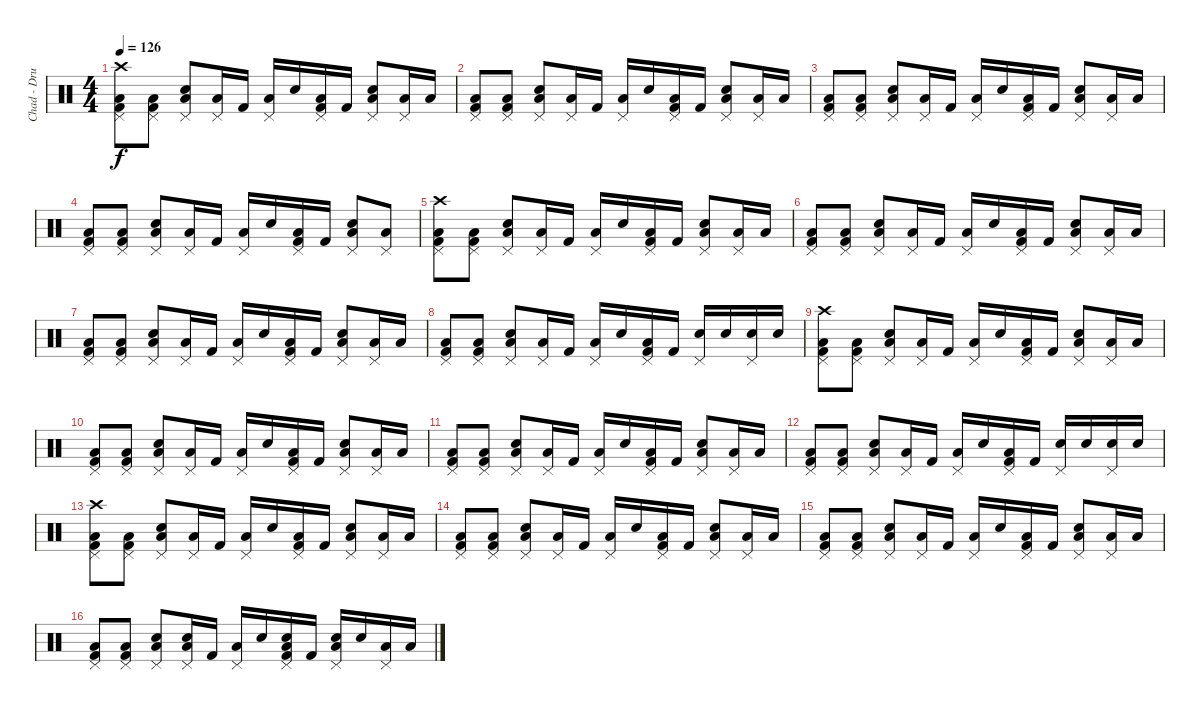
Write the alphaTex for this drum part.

\track ("Chad - Drums" "Chad - Dru") {instrument percussion}
\staff {score}
\articulation defaults
\ts (4 4)
\tempo 126
\clef neutral
\ks c
("Crash high (hit)" "Pedal Hi-Hat (hit)" "Low Floor Tom (hit)" "Kick (hit) 2").8{dy f} ("Pedal Hi-Hat (hit)" "Low Floor Tom (hit)" "Kick (hit) 2").8 ("Pedal Hi-Hat (hit)" "Low Floor Tom (hit)" "Snare (hit) 2").8 ("Pedal Hi-Hat (hit)" "Low Floor Tom (hit)").16 "Kick (hit) 2".16 ("Pedal Hi-Hat (hit)" "Low Floor Tom (hit)").16 "Snare (hit) 2".16 ("Pedal Hi-Hat (hit)" "Low Floor Tom (hit)" "Kick (hit) 2").16 "Kick (hit) 2".16 ("Pedal Hi-Hat (hit)" "Low Floor Tom (hit)" "Snare (hit) 2").8 ("Pedal Hi-Hat (hit)" "Low Floor Tom (hit)").16 "Low Floor Tom (hit)".16 |
("Pedal Hi-Hat (hit)" "Low Floor Tom (hit)" "Kick (hit) 2").8 ("Pedal Hi-Hat (hit)" "Low Floor Tom (hit)" "Kick (hit) 2").8 ("Pedal Hi-Hat (hit)" "Low Floor Tom (hit)" "Snare (hit) 2").8 ("Pedal Hi-Hat (hit)" "Low Floor Tom (hit)").16 "Kick (hit) 2".16 ("Pedal Hi-Hat (hit)" "Low Floor Tom (hit)").16 "Snare (hit) 2".16 ("Pedal Hi-Hat (hit)" "Low Floor Tom (hit)" "Kick (hit) 2").16 "Kick (hit) 2".16 ("Pedal Hi-Hat (hit)" "Low Floor Tom (hit)" "Snare (hit) 2").8 ("Pedal Hi-Hat (hit)" "Low Floor Tom (hit)").16 "Low Floor Tom (hit)".16 |
("Pedal Hi-Hat (hit)" "Low Floor Tom (hit)" "Kick (hit) 2").8 ("Pedal Hi-Hat (hit)" "Low Floor Tom (hit)" "Kick (hit) 2").8 ("Pedal Hi-Hat (hit)" "Low Floor Tom (hit)" "Snare (hit) 2").8 ("Pedal Hi-Hat (hit)" "Low Floor Tom (hit)").16 "Kick (hit) 2".16 ("Pedal Hi-Hat (hit)" "Low Floor Tom (hit)").16 "Snare (hit) 2".16 ("Pedal Hi-Hat (hit)" "Low Floor Tom (hit)" "Kick (hit) 2").16 "Kick (hit) 2".16 ("Pedal Hi-Hat (hit)" "Low Floor Tom (hit)" "Snare (hit) 2").8 ("Pedal Hi-Hat (hit)" "Low Floor Tom (hit)").16 "Low Floor Tom (hit)".16 |
("Pedal Hi-Hat (hit)" "Low Floor Tom (hit)" "Kick (hit) 2").8 ("Pedal Hi-Hat (hit)" "Low Floor Tom (hit)" "Kick (hit) 2").8 ("Pedal Hi-Hat (hit)" "Low Floor Tom (hit)" "Snare (hit) 2").8 ("Pedal Hi-Hat (hit)" "Low Floor Tom (hit)").16 "Kick (hit) 2".16 ("Pedal Hi-Hat (hit)" "Low Floor Tom (hit)").16 "Snare (hit) 2".16 ("Pedal Hi-Hat (hit)" "Low Floor Tom (hit)" "Kick (hit) 2").16 "Kick (hit) 2".16 ("Pedal Hi-Hat (hit)" "Low Floor Tom (hit)" "Snare (hit) 2").8 ("Pedal Hi-Hat (hit)" "Low Floor Tom (hit)").8 |
("Crash high (hit)" "Pedal Hi-Hat (hit)" "Low Floor Tom (hit)" "Kick (hit) 2").8 ("Pedal Hi-Hat (hit)" "Low Floor Tom (hit)" "Kick (hit) 2").8 ("Pedal Hi-Hat (hit)" "Low Floor Tom (hit)" "Snare (hit) 2").8 ("Pedal Hi-Hat (hit)" "Low Floor Tom (hit)").16 "Kick (hit) 2".16 ("Pedal Hi-Hat (hit)" "Low Floor Tom (hit)").16 "Snare (hit) 2".16 ("Pedal Hi-Hat (hit)" "Low Floor Tom (hit)" "Kick (hit) 2").16 "Kick (hit) 2".16 ("Pedal Hi-Hat (hit)" "Low Floor Tom (hit)" "Snare (hit) 2").8 ("Pedal Hi-Hat (hit)" "Low Floor Tom (hit)").16 "Low Floor Tom (hit)".16 |
("Pedal Hi-Hat (hit)" "Low Floor Tom (hit)" "Kick (hit) 2").8 ("Pedal Hi-Hat (hit)" "Low Floor Tom (hit)" "Kick (hit) 2").8 ("Pedal Hi-Hat (hit)" "Low Floor Tom (hit)" "Snare (hit) 2").8 ("Pedal Hi-Hat (hit)" "Low Floor Tom (hit)").16 "Kick (hit) 2".16 ("Pedal Hi-Hat (hit)" "Low Floor Tom (hit)").16 "Snare (hit) 2".16 ("Pedal Hi-Hat (hit)" "Low Floor Tom (hit)" "Kick (hit) 2").16 "Kick (hit) 2".16 ("Pedal Hi-Hat (hit)" "Low Floor Tom (hit)" "Snare (hit) 2").8 ("Pedal Hi-Hat (hit)" "Low Floor Tom (hit)").16 "Low Floor Tom (hit)".16 |
("Pedal Hi-Hat (hit)" "Low Floor Tom (hit)" "Kick (hit) 2").8 ("Pedal Hi-Hat (hit)" "Low Floor Tom (hit)" "Kick (hit) 2").8 ("Pedal Hi-Hat (hit)" "Low Floor Tom (hit)" "Snare (hit) 2").8 ("Pedal Hi-Hat (hit)" "Low Floor Tom (hit)").16 "Kick (hit) 2".16 ("Pedal Hi-Hat (hit)" "Low Floor Tom (hit)").16 "Snare (hit) 2".16 ("Pedal Hi-Hat (hit)" "Low Floor Tom (hit)" "Kick (hit) 2").16 "Kick (hit) 2".16 ("Pedal Hi-Hat (hit)" "Low Floor Tom (hit)" "Snare (hit) 2").8 ("Pedal Hi-Hat (hit)" "Low Floor Tom (hit)").16 "Low Floor Tom (hit)".16 |
("Pedal Hi-Hat (hit)" "Low Floor Tom (hit)" "Kick (hit) 2").8 ("Pedal Hi-Hat (hit)" "Low Floor Tom (hit)" "Kick (hit) 2").8 ("Pedal Hi-Hat (hit)" "Low Floor Tom (hit)" "Snare (hit) 2").8 ("Pedal Hi-Hat (hit)" "Low Floor Tom (hit)").16 "Kick (hit) 2".16 ("Pedal Hi-Hat (hit)" "Low Floor Tom (hit)").16 "Snare (hit) 2".16 ("Pedal Hi-Hat (hit)" "Low Floor Tom (hit)" "Kick (hit) 2").16 "Kick (hit) 2".16 ("Pedal Hi-Hat (hit)" "Snare (hit) 2").16 "Snare (hit) 2".16 ("Pedal Hi-Hat (hit)" "Snare (hit) 2").16 "Snare (hit) 2".16 |
("Crash high (hit)" "Pedal Hi-Hat (hit)" "Low Floor Tom (hit)" "Kick (hit) 2").8 ("Pedal Hi-Hat (hit)" "Low Floor Tom (hit)" "Kick (hit) 2").8 ("Pedal Hi-Hat (hit)" "Low Floor Tom (hit)" "Snare (hit) 2").8 ("Pedal Hi-Hat (hit)" "Low Floor Tom (hit)").16 "Kick (hit) 2".16 ("Pedal Hi-Hat (hit)" "Low Floor Tom (hit)").16 "Snare (hit) 2".16 ("Pedal Hi-Hat (hit)" "Low Floor Tom (hit)" "Kick (hit) 2").16 "Kick (hit) 2".16 ("Pedal Hi-Hat (hit)" "Low Floor Tom (hit)" "Snare (hit) 2").8 ("Pedal Hi-Hat (hit)" "Low Floor Tom (hit)").16 "Low Floor Tom (hit)".16 |
("Pedal Hi-Hat (hit)" "Low Floor Tom (hit)" "Kick (hit) 2").8 ("Pedal Hi-Hat (hit)" "Low Floor Tom (hit)" "Kick (hit) 2").8 ("Pedal Hi-Hat (hit)" "Low Floor Tom (hit)" "Snare (hit) 2").8 ("Pedal Hi-Hat (hit)" "Low Floor Tom (hit)").16 "Kick (hit) 2".16 ("Pedal Hi-Hat (hit)" "Low Floor Tom (hit)").16 "Snare (hit) 2".16 ("Pedal Hi-Hat (hit)" "Low Floor Tom (hit)" "Kick (hit) 2").16 "Kick (hit) 2".16 ("Pedal Hi-Hat (hit)" "Low Floor Tom (hit)" "Snare (hit) 2").8 ("Pedal Hi-Hat (hit)" "Low Floor Tom (hit)").16 "Low Floor Tom (hit)".16 |
("Pedal Hi-Hat (hit)" "Low Floor Tom (hit)" "Kick (hit) 2").8 ("Pedal Hi-Hat (hit)" "Low Floor Tom (hit)" "Kick (hit) 2").8 ("Pedal Hi-Hat (hit)" "Low Floor Tom (hit)" "Snare (hit) 2").8 ("Pedal Hi-Hat (hit)" "Low Floor Tom (hit)").16 "Kick (hit) 2".16 ("Pedal Hi-Hat (hit)" "Low Floor Tom (hit)").16 "Snare (hit) 2".16 ("Pedal Hi-Hat (hit)" "Low Floor Tom (hit)" "Kick (hit) 2").16 "Kick (hit) 2".16 ("Pedal Hi-Hat (hit)" "Low Floor Tom (hit)" "Snare (hit) 2").8 ("Pedal Hi-Hat (hit)" "Low Floor Tom (hit)").16 "Low Floor Tom (hit)".16 |
("Pedal Hi-Hat (hit)" "Low Floor Tom (hit)" "Kick (hit) 2").8 ("Pedal Hi-Hat (hit)" "Low Floor Tom (hit)" "Kick (hit) 2").8 ("Pedal Hi-Hat (hit)" "Low Floor Tom (hit)" "Snare (hit) 2").8 ("Pedal Hi-Hat (hit)" "Low Floor Tom (hit)").16 "Kick (hit) 2".16 ("Pedal Hi-Hat (hit)" "Low Floor Tom (hit)").16 "Snare (hit) 2".16 ("Pedal Hi-Hat (hit)" "Low Floor Tom (hit)" "Kick (hit) 2").16 "Kick (hit) 2".16 ("Pedal Hi-Hat (hit)" "Snare (hit) 2").16 "Snare (hit) 2".16 ("Pedal Hi-Hat (hit)" "Snare (hit) 2").16 "Snare (hit) 2".16 |
("Crash high (hit)" "Pedal Hi-Hat (hit)" "Low Floor Tom (hit)" "Kick (hit) 2").8 ("Pedal Hi-Hat (hit)" "Low Floor Tom (hit)" "Kick (hit) 2").8 ("Pedal Hi-Hat (hit)" "Low Floor Tom (hit)" "Snare (hit) 2").8 ("Pedal Hi-Hat (hit)" "Low Floor Tom (hit)").16 "Kick (hit) 2".16 ("Pedal Hi-Hat (hit)" "Low Floor Tom (hit)").16 "Snare (hit) 2".16 ("Pedal Hi-Hat (hit)" "Low Floor Tom (hit)" "Kick (hit) 2").16 "Kick (hit) 2".16 ("Pedal Hi-Hat (hit)" "Low Floor Tom (hit)" "Snare (hit) 2").8 ("Pedal Hi-Hat (hit)" "Low Floor Tom (hit)").16 "Low Floor Tom (hit)".16 |
("Pedal Hi-Hat (hit)" "Low Floor Tom (hit)" "Kick (hit) 2").8 ("Pedal Hi-Hat (hit)" "Low Floor Tom (hit)" "Kick (hit) 2").8 ("Pedal Hi-Hat (hit)" "Low Floor Tom (hit)" "Snare (hit) 2").8 ("Pedal Hi-Hat (hit)" "Low Floor Tom (hit)").16 "Kick (hit) 2".16 ("Pedal Hi-Hat (hit)" "Low Floor Tom (hit)").16 "Snare (hit) 2".16 ("Pedal Hi-Hat (hit)" "Low Floor Tom (hit)" "Kick (hit) 2").16 "Kick (hit) 2".16 ("Pedal Hi-Hat (hit)" "Low Floor Tom (hit)" "Snare (hit) 2").8 ("Pedal Hi-Hat (hit)" "Low Floor Tom (hit)").16 "Low Floor Tom (hit)".16 |
("Pedal Hi-Hat (hit)" "Low Floor Tom (hit)" "Kick (hit) 2").8 ("Pedal Hi-Hat (hit)" "Low Floor Tom (hit)" "Kick (hit) 2").8 ("Pedal Hi-Hat (hit)" "Low Floor Tom (hit)" "Snare (hit) 2").8 ("Pedal Hi-Hat (hit)" "Low Floor Tom (hit)").16 "Kick (hit) 2".16 ("Pedal Hi-Hat (hit)" "Low Floor Tom (hit)").16 "Snare (hit) 2".16 ("Pedal Hi-Hat (hit)" "Low Floor Tom (hit)" "Kick (hit) 2").16 "Kick (hit) 2".16 ("Pedal Hi-Hat (hit)" "Low Floor Tom (hit)" "Snare (hit) 2").8 ("Pedal Hi-Hat (hit)" "Low Floor Tom (hit)").16 "Low Floor Tom (hit)".16 |
("Pedal Hi-Hat (hit)" "Low Floor Tom (hit)" "Kick (hit) 2").8 ("Pedal Hi-Hat (hit)" "Low Floor Tom (hit)" "Kick (hit) 2").8 ("Pedal Hi-Hat (hit)" "Low Floor Tom (hit)" "Snare (hit) 2").8 ("Pedal Hi-Hat (hit)" "Low Floor Tom (hit)" "Snare (hit) 2").16 "Kick (hit) 2".16 ("Pedal Hi-Hat (hit)" "Low Floor Tom (hit)").16 "Snare (hit) 2".16 ("Pedal Hi-Hat (hit)" "Low Floor Tom (hit)" "Snare (hit) 2" "Kick (hit) 2").16 "Kick (hit) 2".16 ("Pedal Hi-Hat (hit)" "Low Floor Tom (hit)" "Snare (hit) 2").16 "Snare (hit) 2".16 ("Pedal Hi-Hat (hit)" "Low Floor Tom (hit)").16 "Low Floor Tom (hit)".16
